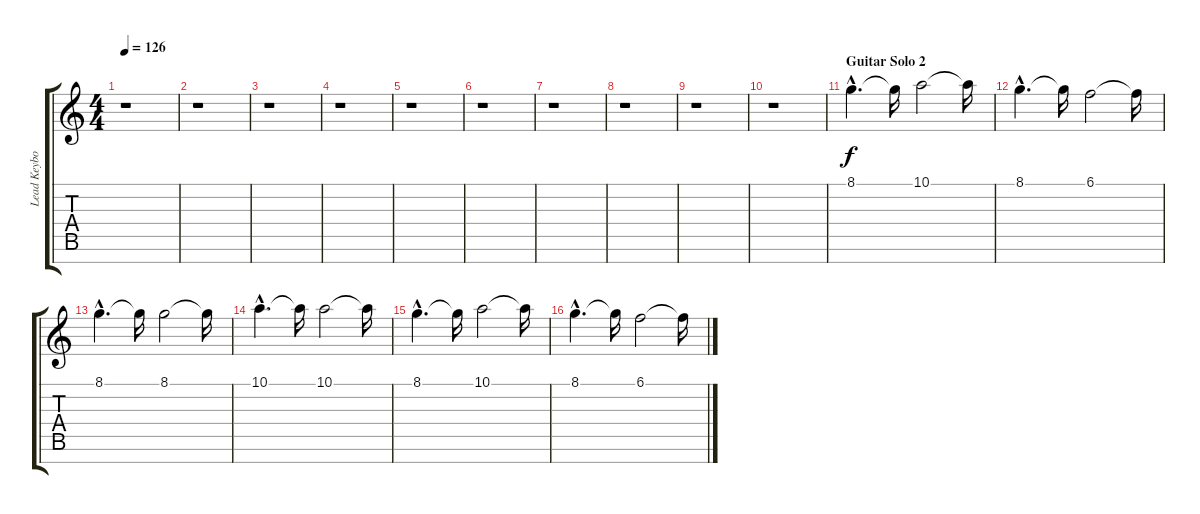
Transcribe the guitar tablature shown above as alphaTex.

\track ("Lead Keyboard" "Lead Keybo") {instrument pad7halo}
\staff {score tabs}
\tuning (B4 E4 B3 G3 D3 A2 E2) {hide}
\ts (4 4)
\tempo 126
\clef g2
\ks c
r.1{dy fff} |
r.1 |
r.1 |
r.1 |
r.1 |
r.1 |
r.1 |
r.1 |
r.1 |
r.1 |
\section ("" "Guitar Solo 2 ")
8.1{hac}.4{d dy f volume 11} 8.1{t}.16 10.1.2 10.1{t}.16 |
8.1{hac}.4{d} 8.1{t}.16 6.1.2 6.1{t}.16 |
8.1{hac}.4{d} 8.1{t}.16 8.1.2 8.1{t}.16 |
10.1{hac}.4{d} 10.1{t}.16 10.1.2 10.1{t}.16 |
8.1{hac}.4{d} 8.1{t}.16 10.1.2 10.1{t}.16 |
8.1{hac}.4{d} 8.1{t}.16 6.1.2 6.1{t}.16
